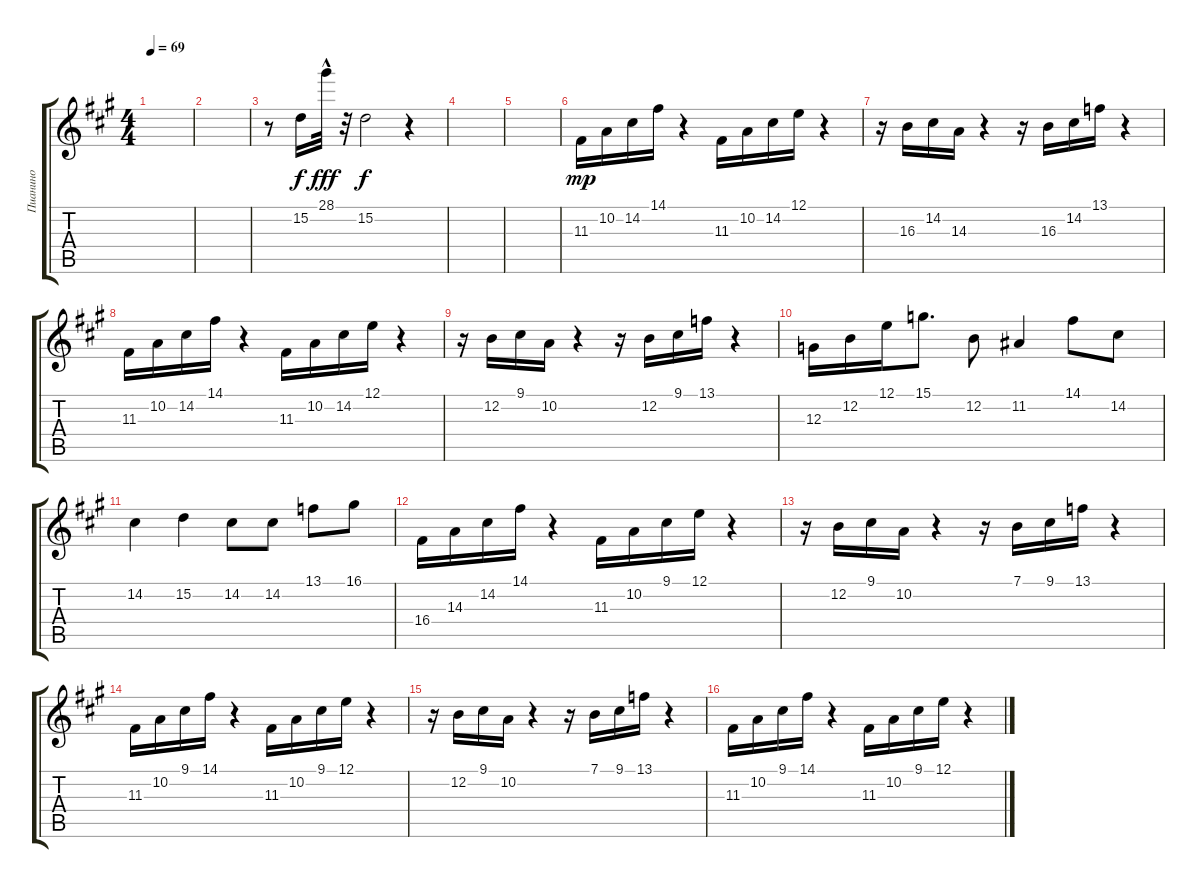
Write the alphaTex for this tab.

\track ("Пианино" "Пианино") {instrument acousticgrandpiano}
\staff {score tabs}
\tuning (E4 B3 G3 D3 A2 E2) {hide}
\ts (4 4)
\tempo 69
\clef g2
\ks a
|
|
r.8 15.2.16 28.1{hac}.32{dy fff} r.32 15.2.2{dy f} r.4 |
|
|
11.3.16{dy mp} 10.2.16 14.2.16 14.1.16 r.4 11.3.16 10.2.16 14.2.16 12.1.16 r.4 |
r.16 16.3.16 14.2.16 14.3.16 r.4 r.16 16.3.16 14.2.16 13.1.16 r.4 |
11.3.16 10.2.16 14.2.16 14.1.16 r.4 11.3.16 10.2.16 14.2.16 12.1.16 r.4 |
r.16 12.2.16 9.1.16 10.2.16 r.4 r.16 12.2.16 9.1.16 13.1.16 r.4 |
12.3.16 12.2.16 12.1.16 15.1.8{d} 12.2.8 11.2.4 14.1.8 14.2.8 |
14.2.4 15.2.4 14.2.8 14.2.8 13.1.8 16.1.8 |
16.4.16 14.3.16 14.2.16 14.1.16 r.4 11.3.16 10.2.16 9.1.16 12.1.16 r.4 |
r.16 12.2.16 9.1.16 10.2.16 r.4 r.16 7.1.16 9.1.16 13.1.16 r.4 |
11.3.16 10.2.16 9.1.16 14.1.16 r.4 11.3.16 10.2.16 9.1.16 12.1.16 r.4 |
r.16 12.2.16 9.1.16 10.2.16 r.4 r.16 7.1.16 9.1.16 13.1.16 r.4 |
11.3.16 10.2.16 9.1.16 14.1.16 r.4 11.3.16 10.2.16 9.1.16 12.1.16 r.4
